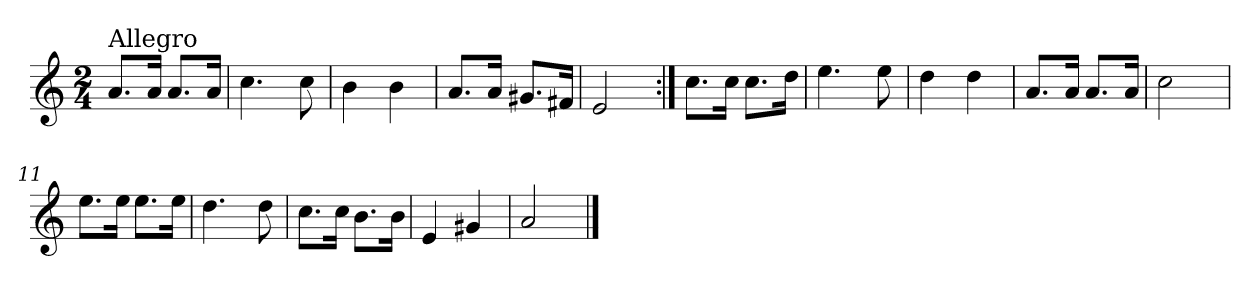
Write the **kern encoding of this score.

**kern
*part1
*staff1
*clefG2
*k[]
*C:
*M2/4
=1
!LO:TX:a:t=Allegro
8.a/L
16a/Jk
8.a/L
16a/Jk
=2
4.cc\
8cc\
=3
4b\
4b\
=4
8.a/L
16a/Jk
8.g#X/L
16f#X/Jk
=5
2e/
=6:|!
8.cc\L
16cc\Jk
8.cc\L
16dd\Jk
=7
4.ee\
8ee\
!!LO:LB:g=z
=8
4dd\
4dd\
=9
8.a/L
16a/Jk
8.a/L
16a/Jk
=10
2cc\
=11
8.ee\L
16ee\Jk
8.ee\L
16ee\Jk
=12
4.dd\
8dd\
=13
8.cc\L
16cc\Jk
8.b\L
16b\Jk
=14
4e/
4g#X/
=15
2a/
==
*-
